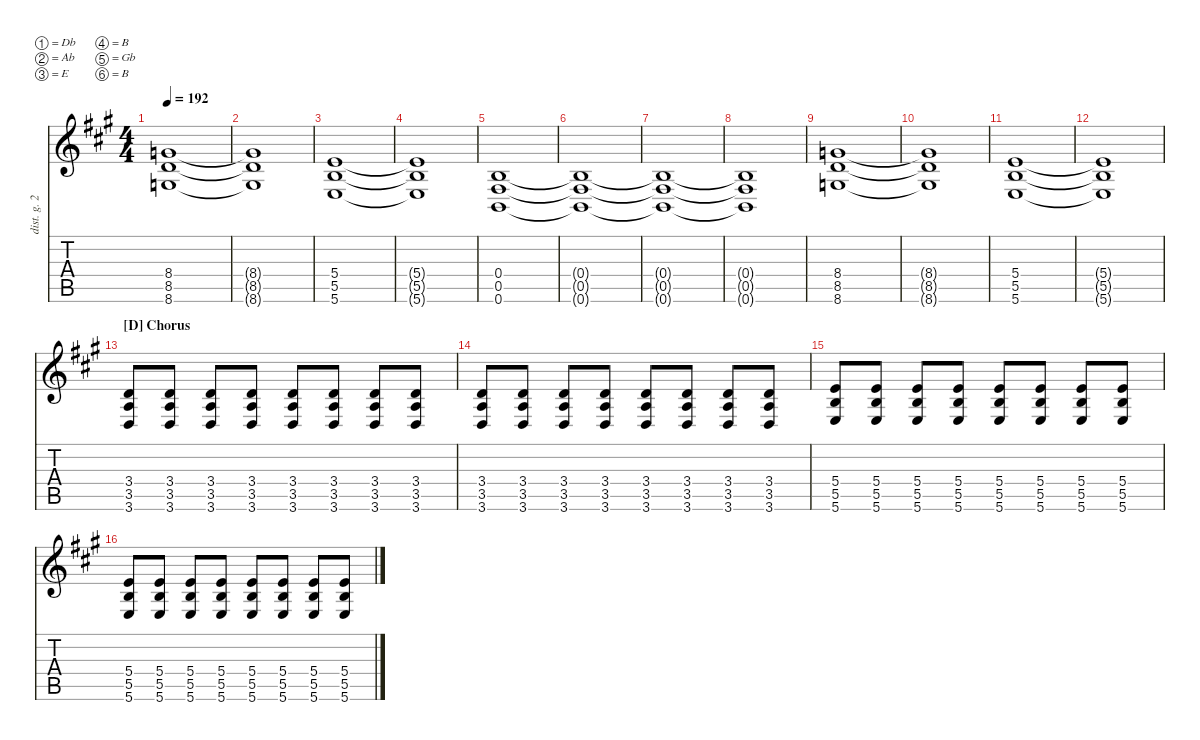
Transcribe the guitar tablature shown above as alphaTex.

\defaultSystemsLayout 4
\hideDynamics
\bracketExtendMode nobrackets
\otherSystemsTrackNameOrientation horizontal
\track ("Distortion Guitar 2" "dist. g. 2") {instrument distortionguitar}
\staff {score tabs}
\tuning (Db4 Ab3 E3 B2 Gb2 B1)
\ts (4 4)
\tempo 192
\clef g2
\ks a
(8.6{acc forcenatural} 8.5{acc forcenatural} 8.4{acc forcenatural}).1{dy ff beam Up} |
(8.6{t acc forcenatural} 8.5{t acc forcenatural} 8.4{t acc forcenatural}).1{beam Up} |
(5.6{acc forcenatural} 5.5{acc forcenatural} 5.4{acc forcenatural}).1{beam Up} |
(5.6{t acc forcenatural} 5.5{t acc forcenatural} 5.4{t acc forcenatural}).1{beam Up} |
(0.6{acc forcenatural} 0.5{acc #} 0.4{acc forcenatural}).1{beam Up} |
(0.6{t acc forcenatural} 0.5{t acc #} 0.4{t acc forcenatural}).1{beam Up} |
(0.6{t acc forcenatural} 0.5{t acc #} 0.4{t acc forcenatural}).1{beam Up} |
(0.6{t acc forcenatural} 0.5{t acc #} 0.4{t acc forcenatural}).1{beam Up} |
(8.6{acc forcenatural} 8.5{acc forcenatural} 8.4{acc forcenatural}).1{beam Up} |
(8.6{t acc forcenatural} 8.5{t acc forcenatural} 8.4{t acc forcenatural}).1{beam Up} |
(5.6{acc forcenatural} 5.5{acc forcenatural} 5.4{acc forcenatural}).1{beam Up} |
(5.6{t acc forcenatural} 5.5{t acc forcenatural} 5.4{t acc forcenatural}).1{beam Up} |
\section ("D" "Chorus")
(3.6{acc forcenatural} 3.5{acc forcenatural} 3.4{acc forcenatural}).8{beam Up} (3.6{acc forcenatural} 3.5{acc forcenatural} 3.4{acc forcenatural}).8{beam Up} (3.6{acc forcenatural} 3.5{acc forcenatural} 3.4{acc forcenatural}).8{beam Up} (3.6{acc forcenatural} 3.5{acc forcenatural} 3.4{acc forcenatural}).8{beam Up} (3.6{acc forcenatural} 3.5{acc forcenatural} 3.4{acc forcenatural}).8{beam Up} (3.6{acc forcenatural} 3.5{acc forcenatural} 3.4{acc forcenatural}).8{beam Up} (3.6{acc forcenatural} 3.5{acc forcenatural} 3.4{acc forcenatural}).8{beam Up} (3.6{acc forcenatural} 3.5{acc forcenatural} 3.4{acc forcenatural}).8{beam Up} |
(3.6{acc forcenatural} 3.5{acc forcenatural} 3.4{acc forcenatural}).8{beam Up} (3.6{acc forcenatural} 3.5{acc forcenatural} 3.4{acc forcenatural}).8{beam Up} (3.6{acc forcenatural} 3.5{acc forcenatural} 3.4{acc forcenatural}).8{beam Up} (3.6{acc forcenatural} 3.5{acc forcenatural} 3.4{acc forcenatural}).8{beam Up} (3.6{acc forcenatural} 3.5{acc forcenatural} 3.4{acc forcenatural}).8{beam Up} (3.6{acc forcenatural} 3.5{acc forcenatural} 3.4{acc forcenatural}).8{beam Up} (3.6{acc forcenatural} 3.5{acc forcenatural} 3.4{acc forcenatural}).8{beam Up} (3.6{acc forcenatural} 3.5{acc forcenatural} 3.4{acc forcenatural}).8{beam Up} |
(5.6{acc forcenatural} 5.5{acc forcenatural} 5.4{acc forcenatural}).8{beam Up} (5.6{acc forcenatural} 5.5{acc forcenatural} 5.4{acc forcenatural}).8{beam Up} (5.6{acc forcenatural} 5.5{acc forcenatural} 5.4{acc forcenatural}).8{beam Up} (5.6{acc forcenatural} 5.5{acc forcenatural} 5.4{acc forcenatural}).8{beam Up} (5.6{acc forcenatural} 5.5{acc forcenatural} 5.4{acc forcenatural}).8{beam Up} (5.6{acc forcenatural} 5.5{acc forcenatural} 5.4{acc forcenatural}).8{beam Up} (5.6{acc forcenatural} 5.5{acc forcenatural} 5.4{acc forcenatural}).8{beam Up} (5.6{acc forcenatural} 5.5{acc forcenatural} 5.4{acc forcenatural}).8{beam Up} |
(5.6{acc forcenatural} 5.5{acc forcenatural} 5.4{acc forcenatural}).8{beam Up} (5.6{acc forcenatural} 5.5{acc forcenatural} 5.4{acc forcenatural}).8{beam Up} (5.6{acc forcenatural} 5.5{acc forcenatural} 5.4{acc forcenatural}).8{beam Up} (5.6{acc forcenatural} 5.5{acc forcenatural} 5.4{acc forcenatural}).8{beam Up} (5.6{acc forcenatural} 5.5{acc forcenatural} 5.4{acc forcenatural}).8{beam Up} (5.6{acc forcenatural} 5.5{acc forcenatural} 5.4{acc forcenatural}).8{beam Up} (5.6{acc forcenatural} 5.5{acc forcenatural} 5.4{acc forcenatural}).8{beam Up} (5.6{acc forcenatural} 5.5{acc forcenatural} 5.4{acc forcenatural}).8{beam Up}
